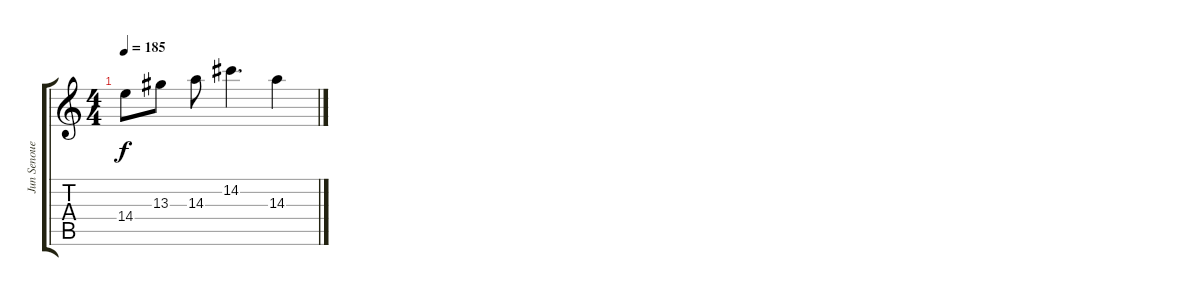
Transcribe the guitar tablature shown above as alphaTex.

\track ("Jun Senoue (Lead)" "Jun Senoue") {instrument distortionguitar}
\staff {score tabs}
\tuning (E4 B3 G3 D3 A2 E2) {hide}
\ts (4 4)
\tempo 185
\clef g2
\ks c
14.4.8{dy f} 13.3.8 14.3.8 14.2.4{d} 14.3.4
